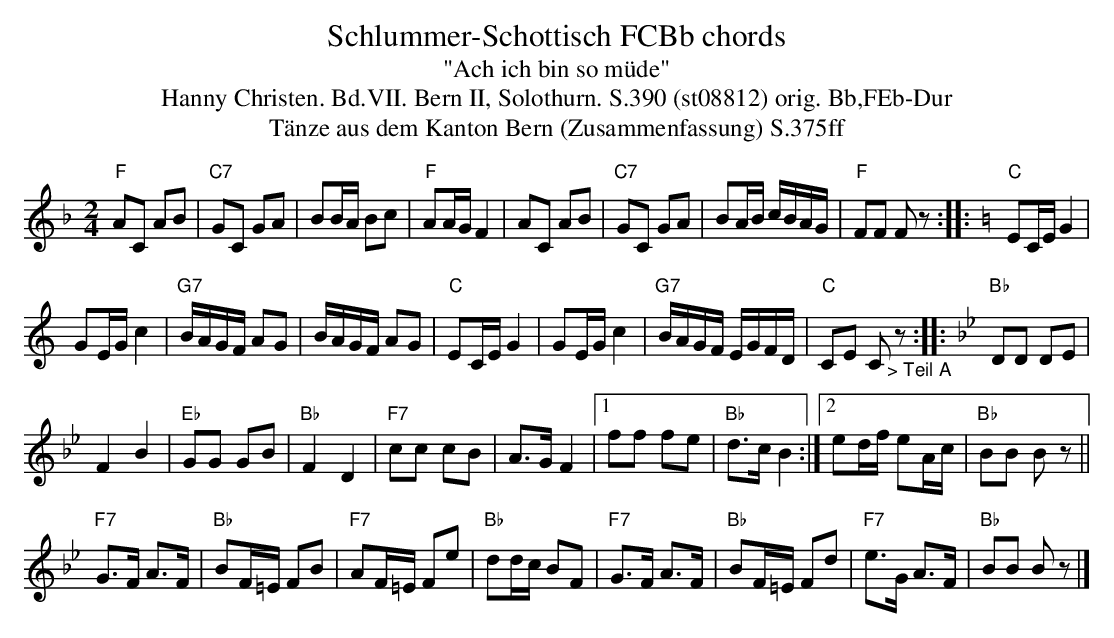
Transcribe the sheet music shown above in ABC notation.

X:1
T:Schlummer-Schottisch FCBb chords
T:"Ach ich bin so m\"ude"
T:Hanny Christen. Bd.VII. Bern II, Solothurn. S.390 (st08812) orig. Bb,FEb-Dur
T:T\"anze aus dem Kanton Bern (Zusammenfassung) S.375ff
M:2/4
L:1/8
K:Fmaj%%MIDI gchordon
"F"AC AB | "C7"GC GA | BB/2A/2 Bc | "F"AA/2G/2 F2 | AC AB | "C7"GC GA | BA/2B/2 c/2B/2A/2G/2 | "F"FF Fz :: [K:Cmaj] "C"EC/2E/2 G2 |
GE/2G/2c2 | "G7"B/2A/2G/2F/2 AG | B/2A/2G/2F/2 AG | "C"EC/2E/2 G2 | GE/2G/2 c2 | "G7"B/2A/2G/2F/2 E/2G/2F/2D/2 | "C"CE C"_> Teil A"z :: [K:Bbmaj] "Bb"DD DE |
F2B2 | "Eb"GG GB | "Bb"F2D2 | "F7"cc cB | A>GF2 |1 ff fe | "Bb"d>cB2 :|2 ed/2f/2 eA/2c/2 | "Bb"BB Bz ||
"F7"G>F A>F | "Bb"BF/2=E/2 FB | "F7"AF/2=E/2 Fe | "Bb"dd/2c/2 BF | "F7"G>F A>F | "Bb"BF/2=E/2 Fd | "F7"e>G A>F | "Bb"BB Bz |]
